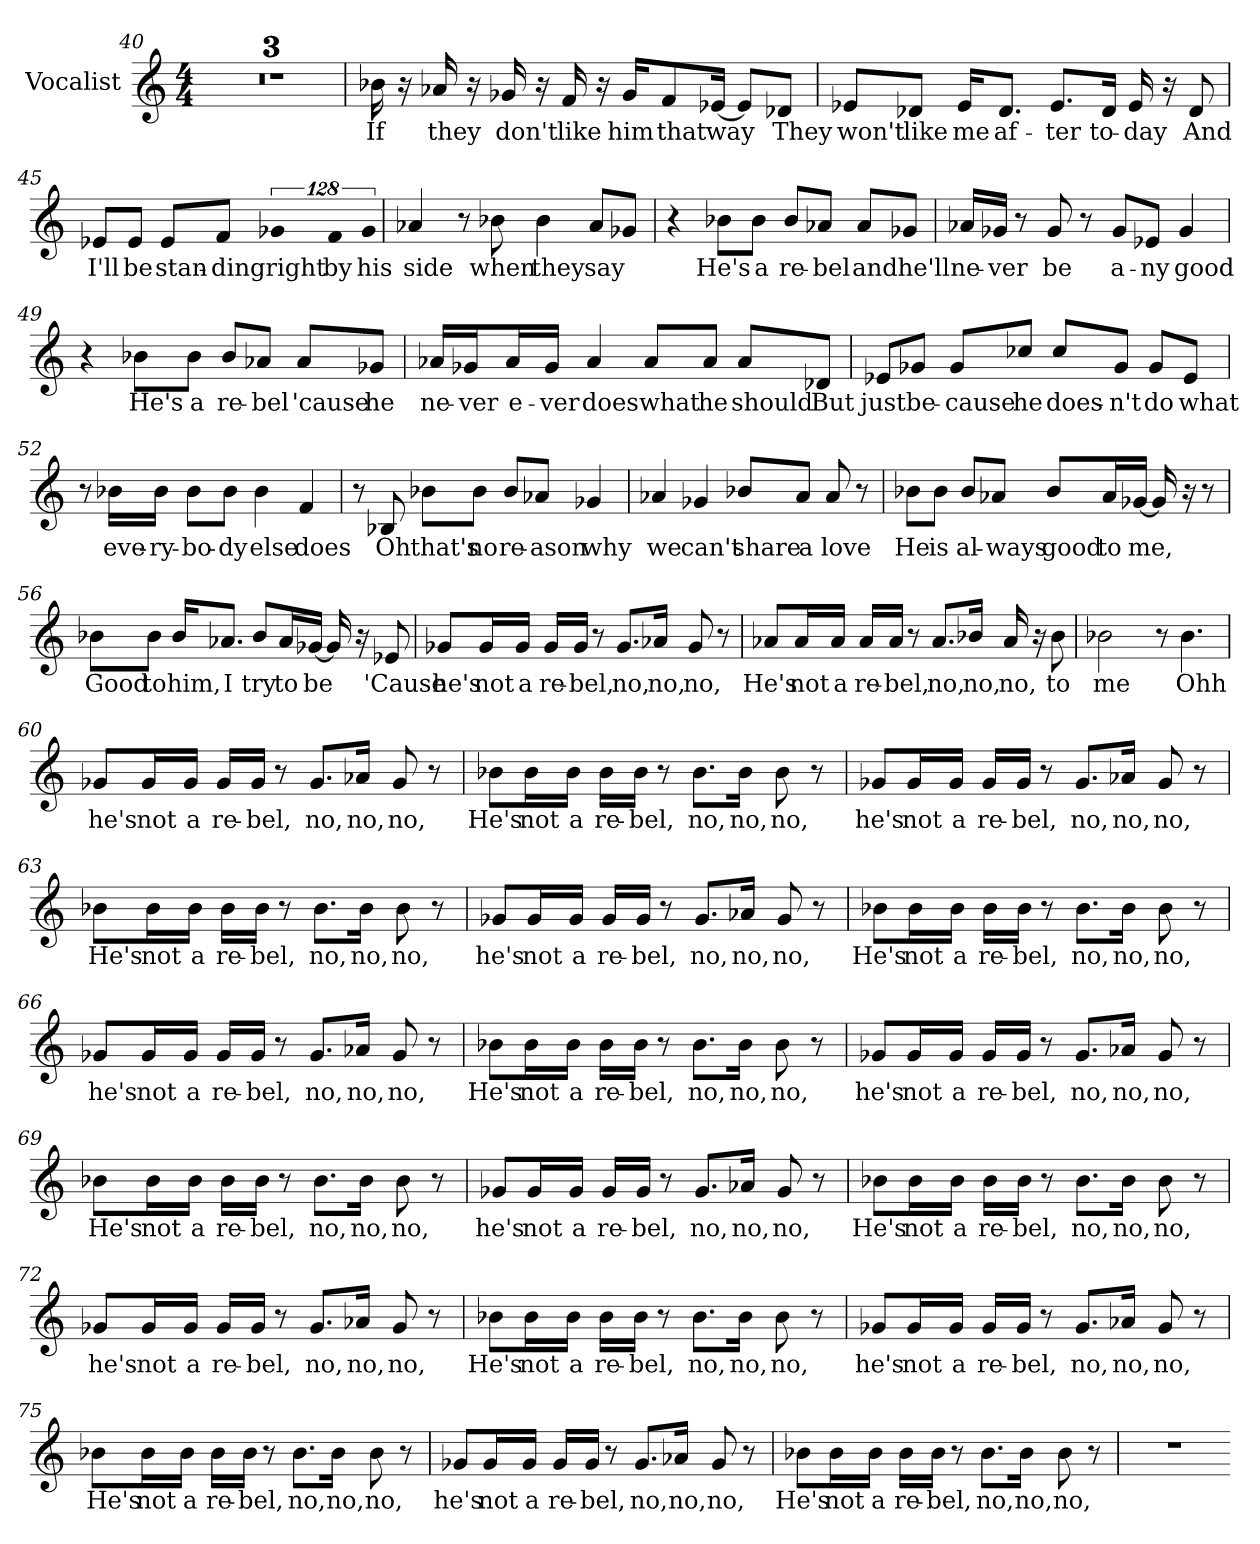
**kern	**text
*part1	*part1
*staff1	*staff1
*I"Vocalist	*
*clefG2	*
*M4/4	*
=40	=40
1r	.
=41	=41
1r	.
=42	=42
1r	.
=43	=43
16b-X	If
16r	.
16a-X	they
16r	.
16g-X	don't
16r	.
16f	like
16r	.
16g-/KL	him
8f/	that
[16e-X/Jk	way
8e-/L]	_
8d-X/J	They
=44	=44
8e-X/L	won't
8d-X/J	like
16e-/KL	me
8.d-/J	af-
8.e-/L	-ter
16d-/Jk	to-
16e-	-day
16r	.
8d-	And
=45	=45
8e-X/L	I'll
8e-/J	be
8e-/L	stan-
8f/J	-ding
512%85g-X	right
1024%171f	by
1024%171g-	his
=46	=46
4a-X	side
8r	.
8b-X	when
4b-	they
8a-/L	say
8g-X/J	_
=47	=47
4r	.
8b-X\L	He's
8b-\J	a
8b-/L	re-
8a-X/J	-bel
8a-/L	and
8g-X/J	he'll
=48	=48
16a-X/LL	ne-
16g-X/JJ	-ver
8r	.
8g-	be
8r	.
8g-/L	a-
8e-X/J	-ny
4g-	good
=49	=49
4r	.
8b-X\L	He's
8b-\J	a
8b-/L	re-
8a-X/J	-bel
8a-/L	'cause
8g-X/J	he
=50	=50
16a-X/LL	ne-
16g-X/J	-ver
16a-/L	e-
16g-/JJ	-ver
4a-	does
8a-/L	what
8a-/J	he
8a-/L	should
8d-X/J	But
=51	=51
8e-X/L	just
8g-X/J	be-
8g-/L	-cause
8cc-X/J	he
8cc-/L	does-
8g-/J	-n't
8g-/L	do
8e-/J	what
=52	=52
8r	.
16b-X\LL	eve-
16b-\JJ	-ry-
8b-\L	-bo-
8b-\J	-dy
4b-	else
4f	does
=53	=53
8r	.
8B-X	Oh
8b-X\L	that's
8b-\J	no
8b-/L	re-
8a-X/J	-ason
4g-X	why
=54	=54
4a-X	we
4g-X	can't
8b-X/L	share
8a-/J	a
8a-	love
8r	.
=55	=55
8b-X\L	He
8b-\J	is
8b-/L	al-
8a-X/J	-ways
8b-/L	good
16a-/L	to
[16g-X/JJ	me,
16g-]	_
16r	.
8r	.
=56	=56
8b-X\L	Good
8b-\J	to
16b-/KL	him,
8.a-X/J	I
8b-/L	try
16a-/L	to
[16g-X/JJ	be
16g-]	_
16r	.
8e-X	'Cause
=57	=57
8g-X/L	he's
16g-/L	not
16g-/JJ	a
16g-/LL	re-
16g-/JJ	-bel,
8r	.
8.g-/L	no,
16a-X/Jk	no,
8g-	no,
8r	.
=58	=58
8a-X/L	He's
16a-/L	not
16a-/JJ	a
16a-/LL	re-
16a-/JJ	-bel,
8r	.
8.a-/L	no,
16b-X/Jk	no,
16a-	no,
16r	.
8b-	to
=59	=59
2b-X	me
8r	.
4.b-	Ohh
=60	=60
8g-X/L	he's
16g-/L	not
16g-/JJ	a
16g-/LL	re-
16g-/JJ	-bel,
8r	.
8.g-/L	no,
16a-X/Jk	no,
8g-	no,
8r	.
=61	=61
8b-X\L	He's
16b-\L	not
16b-\JJ	a
16b-\LL	re-
16b-\JJ	-bel,
8r	.
8.b-\L	no,
16b-\Jk	no,
8b-	no,
8r	.
=62	=62
8g-X/L	he's
16g-/L	not
16g-/JJ	a
16g-/LL	re-
16g-/JJ	-bel,
8r	.
8.g-/L	no,
16a-X/Jk	no,
8g-	no,
8r	.
=63	=63
8b-X\L	He's
16b-\L	not
16b-\JJ	a
16b-\LL	re-
16b-\JJ	-bel,
8r	.
8.b-\L	no,
16b-\Jk	no,
8b-	no,
8r	.
=64	=64
8g-X/L	he's
16g-/L	not
16g-/JJ	a
16g-/LL	re-
16g-/JJ	-bel,
8r	.
8.g-/L	no,
16a-X/Jk	no,
8g-	no,
8r	.
=65	=65
8b-X\L	He's
16b-\L	not
16b-\JJ	a
16b-\LL	re-
16b-\JJ	-bel,
8r	.
8.b-\L	no,
16b-\Jk	no,
8b-	no,
8r	.
=66	=66
8g-X/L	he's
16g-/L	not
16g-/JJ	a
16g-/LL	re-
16g-/JJ	-bel,
8r	.
8.g-/L	no,
16a-X/Jk	no,
8g-	no,
8r	.
=67	=67
8b-X\L	He's
16b-\L	not
16b-\JJ	a
16b-\LL	re-
16b-\JJ	-bel,
8r	.
8.b-\L	no,
16b-\Jk	no,
8b-	no,
8r	.
=68	=68
8g-X/L	he's
16g-/L	not
16g-/JJ	a
16g-/LL	re-
16g-/JJ	-bel,
8r	.
8.g-/L	no,
16a-X/Jk	no,
8g-	no,
8r	.
=69	=69
8b-X\L	He's
16b-\L	not
16b-\JJ	a
16b-\LL	re-
16b-\JJ	-bel,
8r	.
8.b-\L	no,
16b-\Jk	no,
8b-	no,
8r	.
=70	=70
8g-X/L	he's
16g-/L	not
16g-/JJ	a
16g-/LL	re-
16g-/JJ	-bel,
8r	.
8.g-/L	no,
16a-X/Jk	no,
8g-	no,
8r	.
=71	=71
8b-X\L	He's
16b-\L	not
16b-\JJ	a
16b-\LL	re-
16b-\JJ	-bel,
8r	.
8.b-\L	no,
16b-\Jk	no,
8b-	no,
8r	.
=72	=72
8g-X/L	he's
16g-/L	not
16g-/JJ	a
16g-/LL	re-
16g-/JJ	-bel,
8r	.
8.g-/L	no,
16a-X/Jk	no,
8g-	no,
8r	.
=73	=73
8b-X\L	He's
16b-\L	not
16b-\JJ	a
16b-\LL	re-
16b-\JJ	-bel,
8r	.
8.b-\L	no,
16b-\Jk	no,
8b-	no,
8r	.
=74	=74
8g-X/L	he's
16g-/L	not
16g-/JJ	a
16g-/LL	re-
16g-/JJ	-bel,
8r	.
8.g-/L	no,
16a-X/Jk	no,
8g-	no,
8r	.
=75	=75
8b-X\L	He's
16b-\L	not
16b-\JJ	a
16b-\LL	re-
16b-\JJ	-bel,
8r	.
8.b-\L	no,
16b-\Jk	no,
8b-	no,
8r	.
=76	=76
8g-X/L	he's
16g-/L	not
16g-/JJ	a
16g-/LL	re-
16g-/JJ	-bel,
8r	.
8.g-/L	no,
16a-X/Jk	no,
8g-	no,
8r	.
=77	=77
8b-X\L	He's
16b-\L	not
16b-\JJ	a
16b-\LL	re-
16b-\JJ	-bel,
8r	.
8.b-\L	no,
16b-\Jk	no,
8b-	no,
8r	.
=78	=78
1r	.
=-	=-
*-	*-
